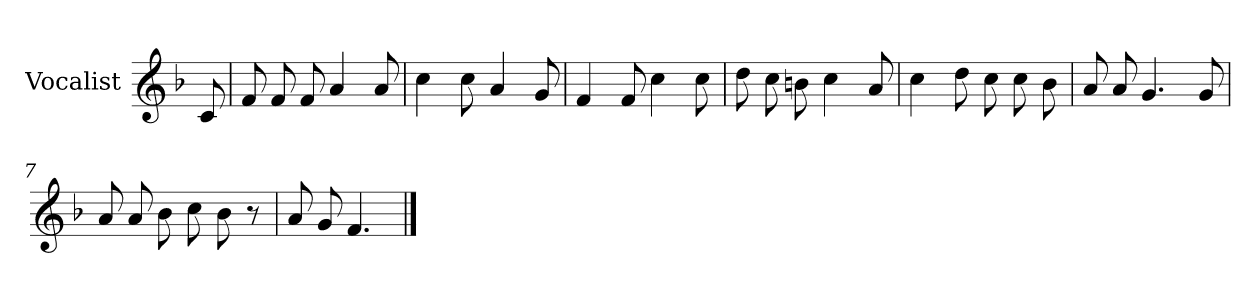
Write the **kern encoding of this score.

**kern
*part1
*staff1
*I"Vocalist
*k[b-]
*F:
=
8c
=1
8f
8f
8f
4a
8a
=2
4cc
8cc
4a
8g
=3
4f
8f
4cc
8cc
=4
8dd
8cc
8bn
4cc
8a
=5
4cc
8dd
8cc
8cc
8b-
=6
8a
8a
4.g
8g
=7
8a
8a
8b-
8cc
8b-
8r
=8
8a
8g
4.f
==
*-
